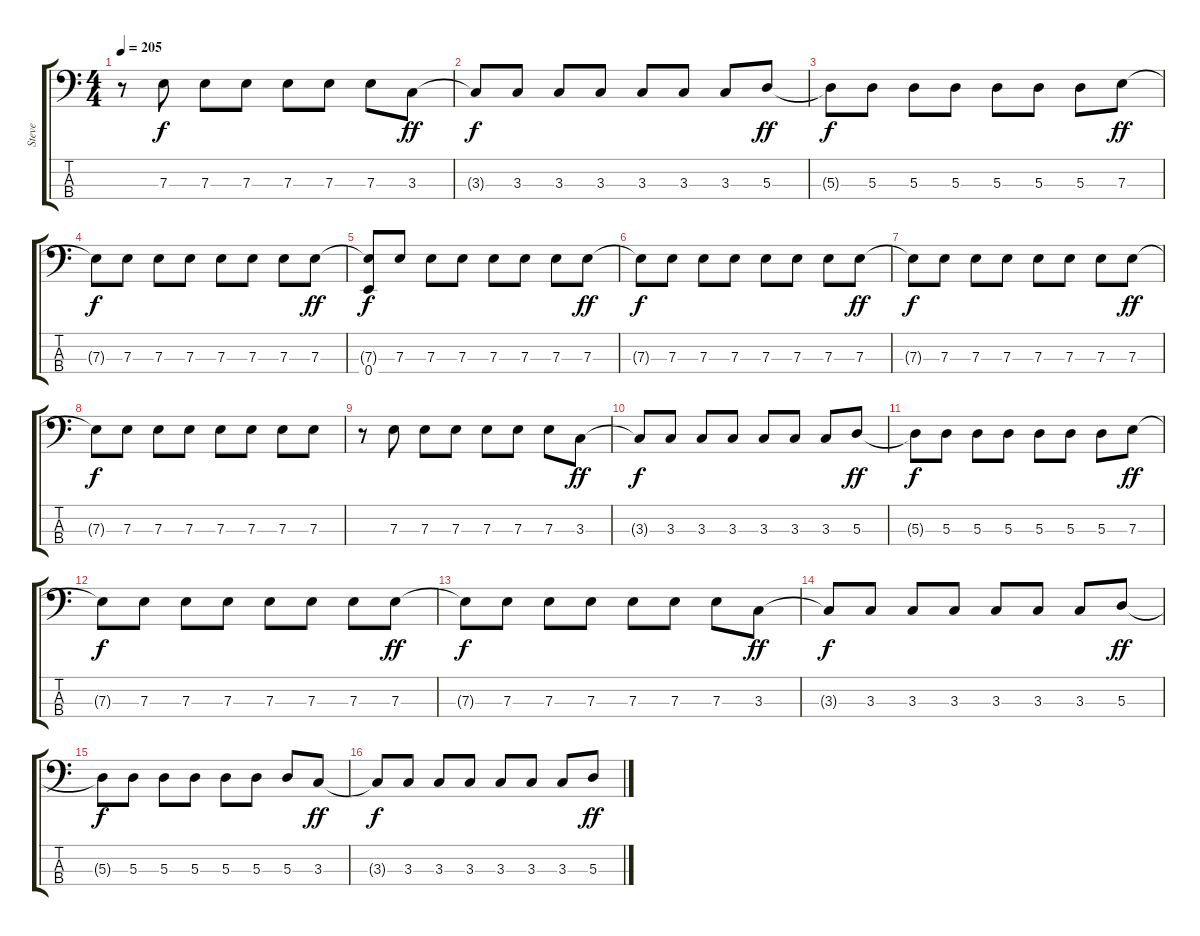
\track ("Steve" "Steve") {instrument electricbassfinger}
\staff {score tabs}
\tuning (G2 D2 A1 E1) {hide}
\ts (4 4)
\tempo 205
\clef f4
\ks c
r.8{dy f} 7.3.8 7.3.8 7.3.8 7.3.8 7.3.8 7.3.8 3.3.8{dy ff} |
3.3{t}.8{dy f} 3.3.8 3.3.8 3.3.8 3.3.8 3.3.8 3.3.8 5.3.8{dy ff} |
5.3{t}.8{dy f} 5.3.8 5.3.8 5.3.8 5.3.8 5.3.8 5.3.8 7.3.8{dy ff} |
7.3{t}.8{dy f} 7.3.8 7.3.8 7.3.8 7.3.8 7.3.8 7.3.8 7.3.8{dy ff} |
(7.3{t} 0.4).8{dy f} 7.3.8 7.3.8 7.3.8 7.3.8 7.3.8 7.3.8 7.3.8{dy ff} |
7.3{t}.8{dy f} 7.3.8 7.3.8 7.3.8 7.3.8 7.3.8 7.3.8 7.3.8{dy ff} |
7.3{t}.8{dy f} 7.3.8 7.3.8 7.3.8 7.3.8 7.3.8 7.3.8 7.3.8{dy ff} |
7.3{t}.8{dy f} 7.3.8 7.3.8 7.3.8 7.3.8 7.3.8 7.3.8 7.3.8 |
r.8 7.3.8 7.3.8 7.3.8 7.3.8 7.3.8 7.3.8 3.3.8{dy ff} |
3.3{t}.8{dy f} 3.3.8 3.3.8 3.3.8 3.3.8 3.3.8 3.3.8 5.3.8{dy ff} |
5.3{t}.8{dy f} 5.3.8 5.3.8 5.3.8 5.3.8 5.3.8 5.3.8 7.3.8{dy ff} |
7.3{t}.8{dy f} 7.3.8 7.3.8 7.3.8 7.3.8 7.3.8 7.3.8 7.3.8{dy ff} |
7.3{t}.8{dy f} 7.3.8 7.3.8 7.3.8 7.3.8 7.3.8 7.3.8 3.3.8{dy ff} |
3.3{t}.8{dy f} 3.3.8 3.3.8 3.3.8 3.3.8 3.3.8 3.3.8 5.3.8{dy ff} |
5.3{t}.8{dy f} 5.3.8 5.3.8 5.3.8 5.3.8 5.3.8 5.3.8 3.3.8{dy ff} |
3.3{t}.8{dy f} 3.3.8 3.3.8 3.3.8 3.3.8 3.3.8 3.3.8 5.3.8{dy ff}
